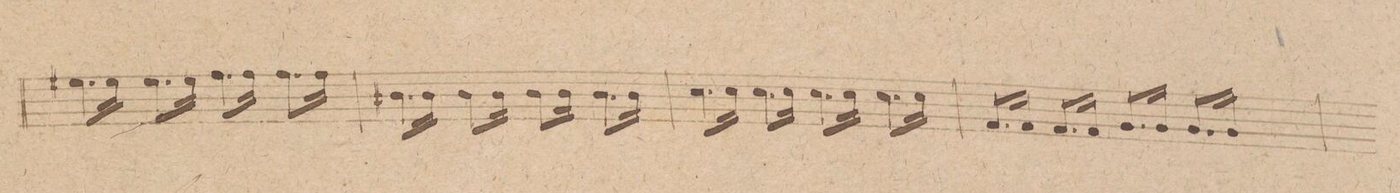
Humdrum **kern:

**kern	**dynam
*I"Baſso.	*
*clefF4	*
*k[f#c#g#]	*
*met(c)	*
*M4/4	*
8.G#X\L	.
16G#\Jk	.
8.G#\L	.
16G#\Jk	.
8.A\L	.
16A\Jk	.
8.A\L	.
16A\Jk	.
=10	=10
8.D#X\L	.
16D#\Jk	.
8.D#\L	.
16D#\Jk	.
8.D#\L	.
16D#\Jk	.
8.D#\L	.
16D#\Jk	.
=11	=11
8.E\L	.
16E\Jk	.
8.E\L	.
16E\Jk	.
8.E\L	.
16E\Jk	.
8.E\L	.
16E\Jk	.
=12	=12
8.AA/L	.
16AA/Jk	.
8.AA/L	.
16AA/Jk	.
8.BB/L	.
16BB/Jk	.
8.BB/L	.
16BB/Jk	.
=13	=13
*-	*-
